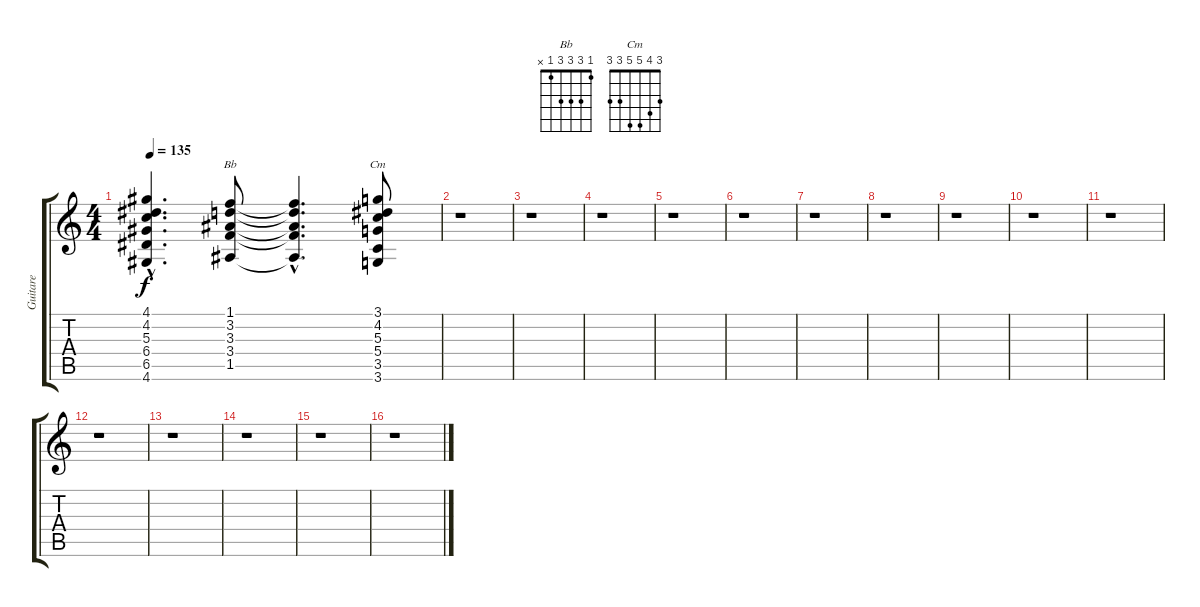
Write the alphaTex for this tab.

\track ("Guitare" "Guitare") {instrument distortionguitar}
\staff {score tabs}
\tuning (E4 B3 G3 D3 A2 E2) {hide}
\chord ("Bb" 1 3 3 3 1 x)
\chord ("Cm" 3 4 5 5 3 3)
\ts (4 4)
\tempo 135
\clef g2
\ks c
(4.1{hac t} 4.2{hac t} 5.3{hac t} 6.4{hac t} 6.5{hac t} 4.6{hac t}).4{d dy f} (1.1 3.2 3.3 3.4 1.5).8{ch "Bb"} (1.1{hac t} 3.2{hac t} 3.3{hac t} 3.4{hac t} 1.5{hac t}).4{d} (3.1 4.2 5.3 5.4 3.5 3.6).8{ch "Cm"} |
r.1 |
r.1 |
r.1 |
r.1 |
r.1 |
r.1 |
r.1 |
r.1 |
r.1 |
r.1 |
r.1 |
r.1 |
r.1 |
r.1 |
r.1
